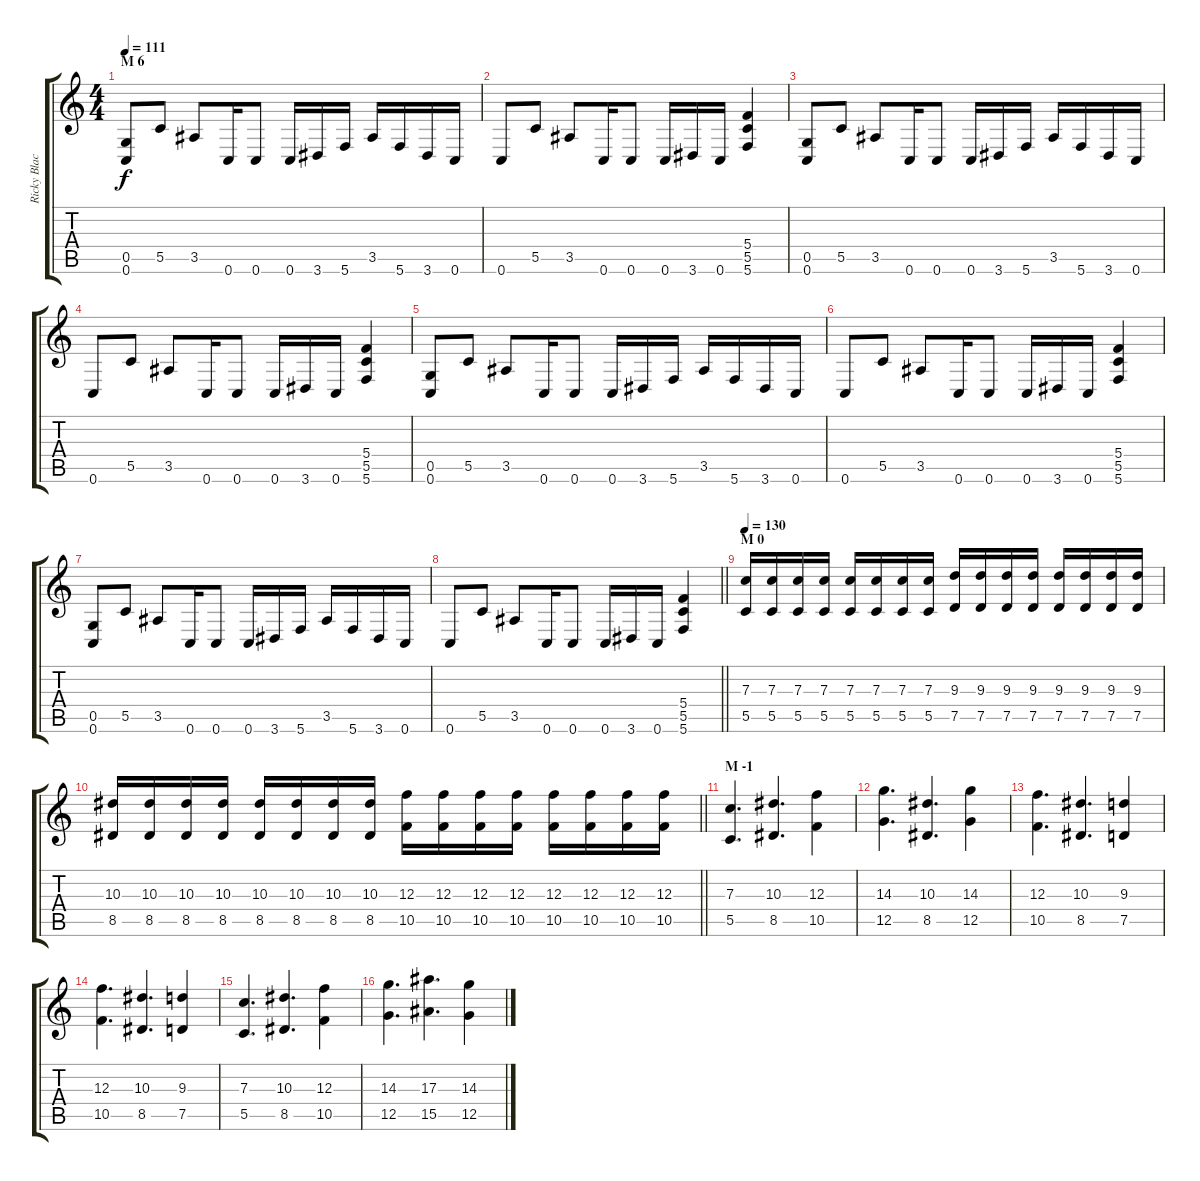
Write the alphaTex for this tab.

\track ("Ricky Black" "Ricky Blac") {instrument overdrivenguitar}
\staff {score tabs}
\tuning (D4 A3 F3 C3 G2 C2) {hide}
\ts (4 4)
\section ("" "M 6")
\tempo 111
\clef g2
\ks c
(0.5 0.6).8{dy f} 5.5.8 3.5.8 0.6.16 0.6.8 0.6.16 3.6.16 5.6.16 3.5.16 5.6.16 3.6.16 0.6.16 |
0.6.8 5.5.8 3.5.8 0.6.16 0.6.8 0.6.16 3.6.16 0.6.16 (5.4 5.5 5.6).4 |
(0.5 0.6).8 5.5.8 3.5.8 0.6.16 0.6.8 0.6.16 3.6.16 5.6.16 3.5.16 5.6.16 3.6.16 0.6.16 |
0.6.8 5.5.8 3.5.8 0.6.16 0.6.8 0.6.16 3.6.16 0.6.16 (5.4 5.5 5.6).4 |
(0.5 0.6).8 5.5.8 3.5.8 0.6.16 0.6.8 0.6.16 3.6.16 5.6.16 3.5.16 5.6.16 3.6.16 0.6.16 |
0.6.8 5.5.8 3.5.8 0.6.16 0.6.8 0.6.16 3.6.16 0.6.16 (5.4 5.5 5.6).4 |
(0.5 0.6).8 5.5.8 3.5.8 0.6.16 0.6.8 0.6.16 3.6.16 5.6.16 3.5.16 5.6.16 3.6.16 0.6.16 |
\barLineRight lightlight
0.6.8 5.5.8 3.5.8 0.6.16 0.6.8 0.6.16 3.6.16 0.6.16 (5.4 5.5 5.6).4 |
\section ("" "M 0")
\tempo 130
(7.3 5.5).16 (7.3 5.5).16 (7.3 5.5).16 (7.3 5.5).16 (7.3 5.5).16 (7.3 5.5).16 (7.3 5.5).16 (7.3 5.5).16 (9.3 7.5).16 (9.3 7.5).16 (9.3 7.5).16 (9.3 7.5).16 (9.3 7.5).16 (9.3 7.5).16 (9.3 7.5).16 (9.3 7.5).16 |
\barLineRight lightlight
(10.3 8.5).16 (10.3 8.5).16 (10.3 8.5).16 (10.3 8.5).16 (10.3 8.5).16 (10.3 8.5).16 (10.3 8.5).16 (10.3 8.5).16 (12.3 10.5).16 (12.3 10.5).16 (12.3 10.5).16 (12.3 10.5).16 (12.3 10.5).16 (12.3 10.5).16 (12.3 10.5).16 (12.3 10.5).16 |
\section ("" "M -1")
(7.3 5.5).4{d} (10.3 8.5).4{d} (12.3 10.5).4 |
(14.3 12.5).4{d} (10.3 8.5).4{d} (14.3 12.5).4 |
(12.3 10.5).4{d} (10.3 8.5).4{d} (9.3 7.5).4 |
(12.3 10.5).4{d} (10.3 8.5).4{d} (9.3 7.5).4 |
(7.3 5.5).4{d} (10.3 8.5).4{d} (12.3 10.5).4 |
(14.3 12.5).4{d} (17.3 15.5).4{d} (14.3 12.5).4
